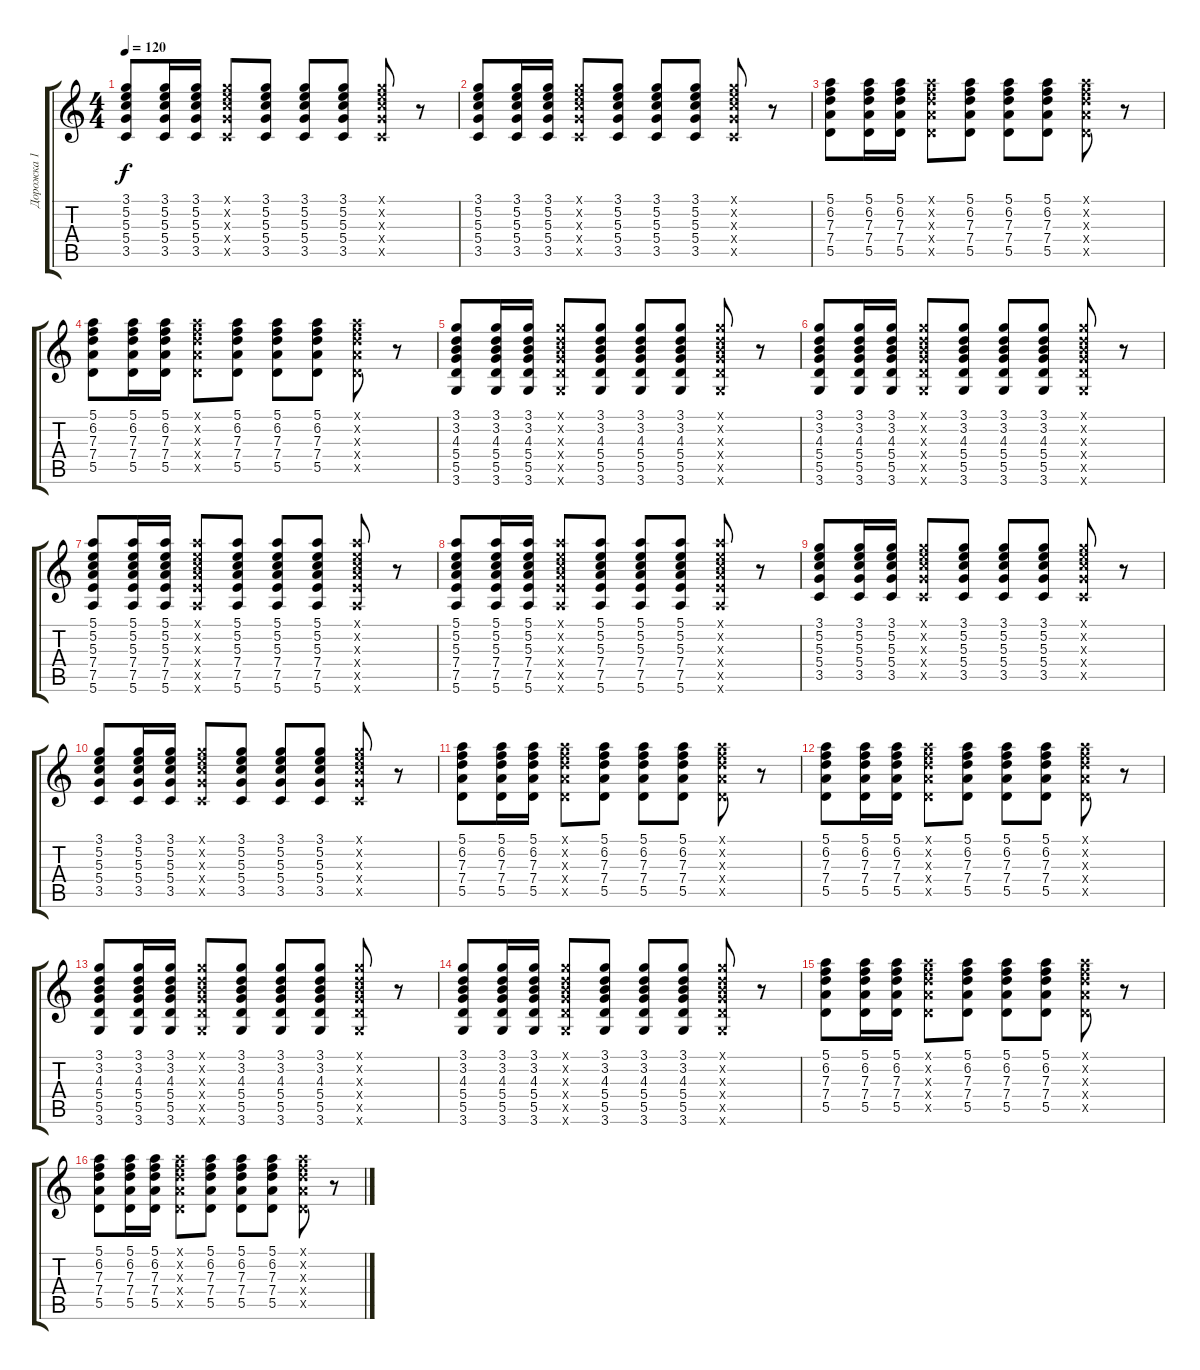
\track ("Дорожка 1" "Дорожка 1") {instrument acousticguitarsteel}
\staff {score tabs}
\tuning (E4 B3 G3 D3 A2 E2) {hide}
\ts (4 4)
\tempo 120
\clef g2
\ks c
(3.1 5.2 5.3 5.4 3.5).8{dy f} (3.1 5.2 5.3 5.4 3.5).16 (3.1 5.2 5.3 5.4 3.5).16 (3.1{x} 5.2{x} 5.3{x} 5.4{x} 3.5{x}).8 (3.1 5.2 5.3 5.4 3.5).8 (3.1 5.2 5.3 5.4 3.5).8 (3.1 5.2 5.3 5.4 3.5).8 (3.1{x} 5.2{x} 5.3{x} 5.4{x} 3.5{x}).8 r.8 |
(3.1 5.2 5.3 5.4 3.5).8 (3.1 5.2 5.3 5.4 3.5).16 (3.1 5.2 5.3 5.4 3.5).16 (3.1{x} 5.2{x} 5.3{x} 5.4{x} 3.5{x}).8 (3.1 5.2 5.3 5.4 3.5).8 (3.1 5.2 5.3 5.4 3.5).8 (3.1 5.2 5.3 5.4 3.5).8 (3.1{x} 5.2{x} 5.3{x} 5.4{x} 3.5{x}).8 r.8 |
(5.1 6.2 7.3 7.4 5.5).8 (5.1 6.2 7.3 7.4 5.5).16 (5.1 6.2 7.3 7.4 5.5).16 (5.1{x} 6.2{x} 7.3{x} 7.4{x} 5.5{x}).8 (5.1 6.2 7.3 7.4 5.5).8 (5.1 6.2 7.3 7.4 5.5).8 (5.1 6.2 7.3 7.4 5.5).8 (5.1{x} 6.2{x} 7.3{x} 7.4{x} 5.5{x}).8 r.8 |
(5.1 6.2 7.3 7.4 5.5).8 (5.1 6.2 7.3 7.4 5.5).16 (5.1 6.2 7.3 7.4 5.5).16 (5.1{x} 6.2{x} 7.3{x} 7.4{x} 5.5{x}).8 (5.1 6.2 7.3 7.4 5.5).8 (5.1 6.2 7.3 7.4 5.5).8 (5.1 6.2 7.3 7.4 5.5).8 (5.1{x} 6.2{x} 7.3{x} 7.4{x} 5.5{x}).8 r.8 |
(3.1 3.2 4.3 5.4 5.5 3.6).8 (3.1 3.2 4.3 5.4 5.5 3.6).16 (3.1 3.2 4.3 5.4 5.5 3.6).16 (3.1{x} 3.2{x} 4.3{x} 5.4{x} 5.5{x} 3.6{x}).8 (3.1 3.2 4.3 5.4 5.5 3.6).8 (3.1 3.2 4.3 5.4 5.5 3.6).8 (3.1 3.2 4.3 5.4 5.5 3.6).8 (3.1{x} 3.2{x} 4.3{x} 5.4{x} 5.5{x} 3.6{x}).8 r.8 |
(3.1 3.2 4.3 5.4 5.5 3.6).8 (3.1 3.2 4.3 5.4 5.5 3.6).16 (3.1 3.2 4.3 5.4 5.5 3.6).16 (3.1{x} 3.2{x} 4.3{x} 5.4{x} 5.5{x} 3.6{x}).8 (3.1 3.2 4.3 5.4 5.5 3.6).8 (3.1 3.2 4.3 5.4 5.5 3.6).8 (3.1 3.2 4.3 5.4 5.5 3.6).8 (3.1{x} 3.2{x} 4.3{x} 5.4{x} 5.5{x} 3.6{x}).8 r.8 |
(5.1 5.2 5.3 7.4 7.5 5.6).8 (5.1 5.2 5.3 7.4 7.5 5.6).16 (5.1 5.2 5.3 7.4 7.5 5.6).16 (5.1{x} 5.2{x} 5.3{x} 7.4{x} 7.5{x} 5.6{x}).8 (5.1 5.2 5.3 7.4 7.5 5.6).8 (5.1 5.2 5.3 7.4 7.5 5.6).8 (5.1 5.2 5.3 7.4 7.5 5.6).8 (5.1{x} 5.2{x} 5.3{x} 7.4{x} 7.5{x} 5.6{x}).8 r.8 |
(5.1 5.2 5.3 7.4 7.5 5.6).8 (5.1 5.2 5.3 7.4 7.5 5.6).16 (5.1 5.2 5.3 7.4 7.5 5.6).16 (5.1{x} 5.2{x} 5.3{x} 7.4{x} 7.5{x} 5.6{x}).8 (5.1 5.2 5.3 7.4 7.5 5.6).8 (5.1 5.2 5.3 7.4 7.5 5.6).8 (5.1 5.2 5.3 7.4 7.5 5.6).8 (5.1{x} 5.2{x} 5.3{x} 7.4{x} 7.5{x} 5.6{x}).8 r.8 |
(3.1 5.2 5.3 5.4 3.5).8 (3.1 5.2 5.3 5.4 3.5).16 (3.1 5.2 5.3 5.4 3.5).16 (3.1{x} 5.2{x} 5.3{x} 5.4{x} 3.5{x}).8 (3.1 5.2 5.3 5.4 3.5).8 (3.1 5.2 5.3 5.4 3.5).8 (3.1 5.2 5.3 5.4 3.5).8 (3.1{x} 5.2{x} 5.3{x} 5.4{x} 3.5{x}).8 r.8 |
(3.1 5.2 5.3 5.4 3.5).8 (3.1 5.2 5.3 5.4 3.5).16 (3.1 5.2 5.3 5.4 3.5).16 (3.1{x} 5.2{x} 5.3{x} 5.4{x} 3.5{x}).8 (3.1 5.2 5.3 5.4 3.5).8 (3.1 5.2 5.3 5.4 3.5).8 (3.1 5.2 5.3 5.4 3.5).8 (3.1{x} 5.2{x} 5.3{x} 5.4{x} 3.5{x}).8 r.8 |
(5.1 6.2 7.3 7.4 5.5).8 (5.1 6.2 7.3 7.4 5.5).16 (5.1 6.2 7.3 7.4 5.5).16 (5.1{x} 6.2{x} 7.3{x} 7.4{x} 5.5{x}).8 (5.1 6.2 7.3 7.4 5.5).8 (5.1 6.2 7.3 7.4 5.5).8 (5.1 6.2 7.3 7.4 5.5).8 (5.1{x} 6.2{x} 7.3{x} 7.4{x} 5.5{x}).8 r.8 |
(5.1 6.2 7.3 7.4 5.5).8 (5.1 6.2 7.3 7.4 5.5).16 (5.1 6.2 7.3 7.4 5.5).16 (5.1{x} 6.2{x} 7.3{x} 7.4{x} 5.5{x}).8 (5.1 6.2 7.3 7.4 5.5).8 (5.1 6.2 7.3 7.4 5.5).8 (5.1 6.2 7.3 7.4 5.5).8 (5.1{x} 6.2{x} 7.3{x} 7.4{x} 5.5{x}).8 r.8 |
(3.1 3.2 4.3 5.4 5.5 3.6).8 (3.1 3.2 4.3 5.4 5.5 3.6).16 (3.1 3.2 4.3 5.4 5.5 3.6).16 (3.1{x} 3.2{x} 4.3{x} 5.4{x} 5.5{x} 3.6{x}).8 (3.1 3.2 4.3 5.4 5.5 3.6).8 (3.1 3.2 4.3 5.4 5.5 3.6).8 (3.1 3.2 4.3 5.4 5.5 3.6).8 (3.1{x} 3.2{x} 4.3{x} 5.4{x} 5.5{x} 3.6{x}).8 r.8 |
(3.1 3.2 4.3 5.4 5.5 3.6).8 (3.1 3.2 4.3 5.4 5.5 3.6).16 (3.1 3.2 4.3 5.4 5.5 3.6).16 (3.1{x} 3.2{x} 4.3{x} 5.4{x} 5.5{x} 3.6{x}).8 (3.1 3.2 4.3 5.4 5.5 3.6).8 (3.1 3.2 4.3 5.4 5.5 3.6).8 (3.1 3.2 4.3 5.4 5.5 3.6).8 (3.1{x} 3.2{x} 4.3{x} 5.4{x} 5.5{x} 3.6{x}).8 r.8 |
(5.1 6.2 7.3 7.4 5.5).8 (5.1 6.2 7.3 7.4 5.5).16 (5.1 6.2 7.3 7.4 5.5).16 (5.1{x} 6.2{x} 7.3{x} 7.4{x} 5.5{x}).8 (5.1 6.2 7.3 7.4 5.5).8 (5.1 6.2 7.3 7.4 5.5).8 (5.1 6.2 7.3 7.4 5.5).8 (5.1{x} 6.2{x} 7.3{x} 7.4{x} 5.5{x}).8 r.8 |
(5.1 6.2 7.3 7.4 5.5).8 (5.1 6.2 7.3 7.4 5.5).16 (5.1 6.2 7.3 7.4 5.5).16 (5.1{x} 6.2{x} 7.3{x} 7.4{x} 5.5{x}).8 (5.1 6.2 7.3 7.4 5.5).8 (5.1 6.2 7.3 7.4 5.5).8 (5.1 6.2 7.3 7.4 5.5).8 (5.1{x} 6.2{x} 7.3{x} 7.4{x} 5.5{x}).8 r.8
